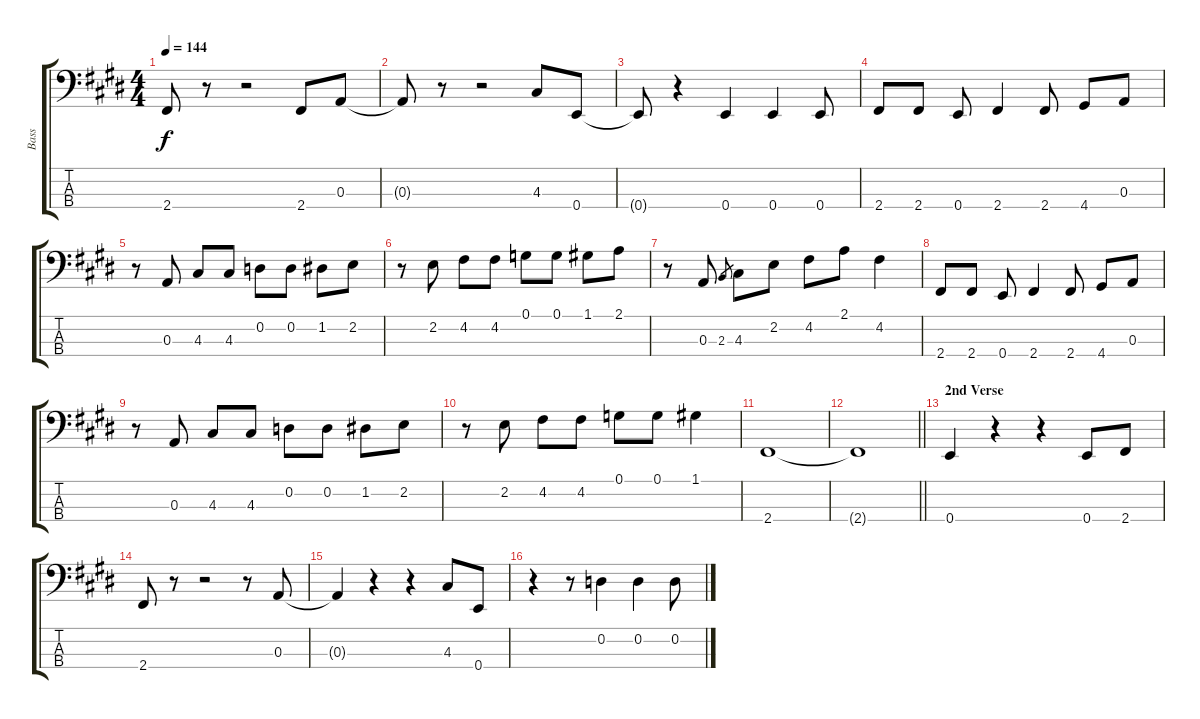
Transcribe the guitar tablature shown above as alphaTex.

\track ("Bass" "Bass") {instrument electricbasspick}
\staff {score tabs}
\tuning (G2 D2 A1 E1) {hide}
\ts (4 4)
\tempo 144
\clef f4
\ks e
2.4{t}.8{dy f} r.8 r.2 2.4.8 0.3.8 |
\ks c#minor
0.3{t}.8 r.8 r.2 4.3.8 0.4.8 |
0.4{t}.8 r.4 0.4.4 0.4.4 0.4.8 |
\ks e
2.4.8 2.4.8 0.4.8 2.4.4 2.4.8 4.4.8 0.3.8 |
\ks c#minor
r.8 0.3.8 4.3.8 4.3.8 0.2.8 0.2.8 1.2.8 2.2.8 |
r.8 2.2.8 4.2.8 4.2.8 0.1.8 0.1.8 1.1.8 2.1.8 |
r.8 0.3.8 2.3.8{gr} 4.3.8 2.2.8 4.2.8 2.1.8 4.2.4 |
\ks e
2.4.8 2.4.8 0.4.8 2.4.4 2.4.8 4.4.8 0.3.8 |
\ks c#minor
r.8 0.3.8 4.3.8 4.3.8 0.2.8 0.2.8 1.2.8 2.2.8 |
r.8 2.2.8 4.2.8 4.2.8 0.1.8 0.1.8 1.1.4 |
2.4.1 |
\barLineRight lightlight
2.4{t}.1 |
\section ("" "2nd Verse")
0.4.4 r.4 r.4 0.4.8 2.4.8 |
\ks e
2.4.8 r.8 r.2 r.8 0.3.8 |
\ks c#minor
0.3{t}.4 r.4 r.4 4.3.8 0.4.8 |
r.4 r.8 0.2.4 0.2.4 0.2.8
